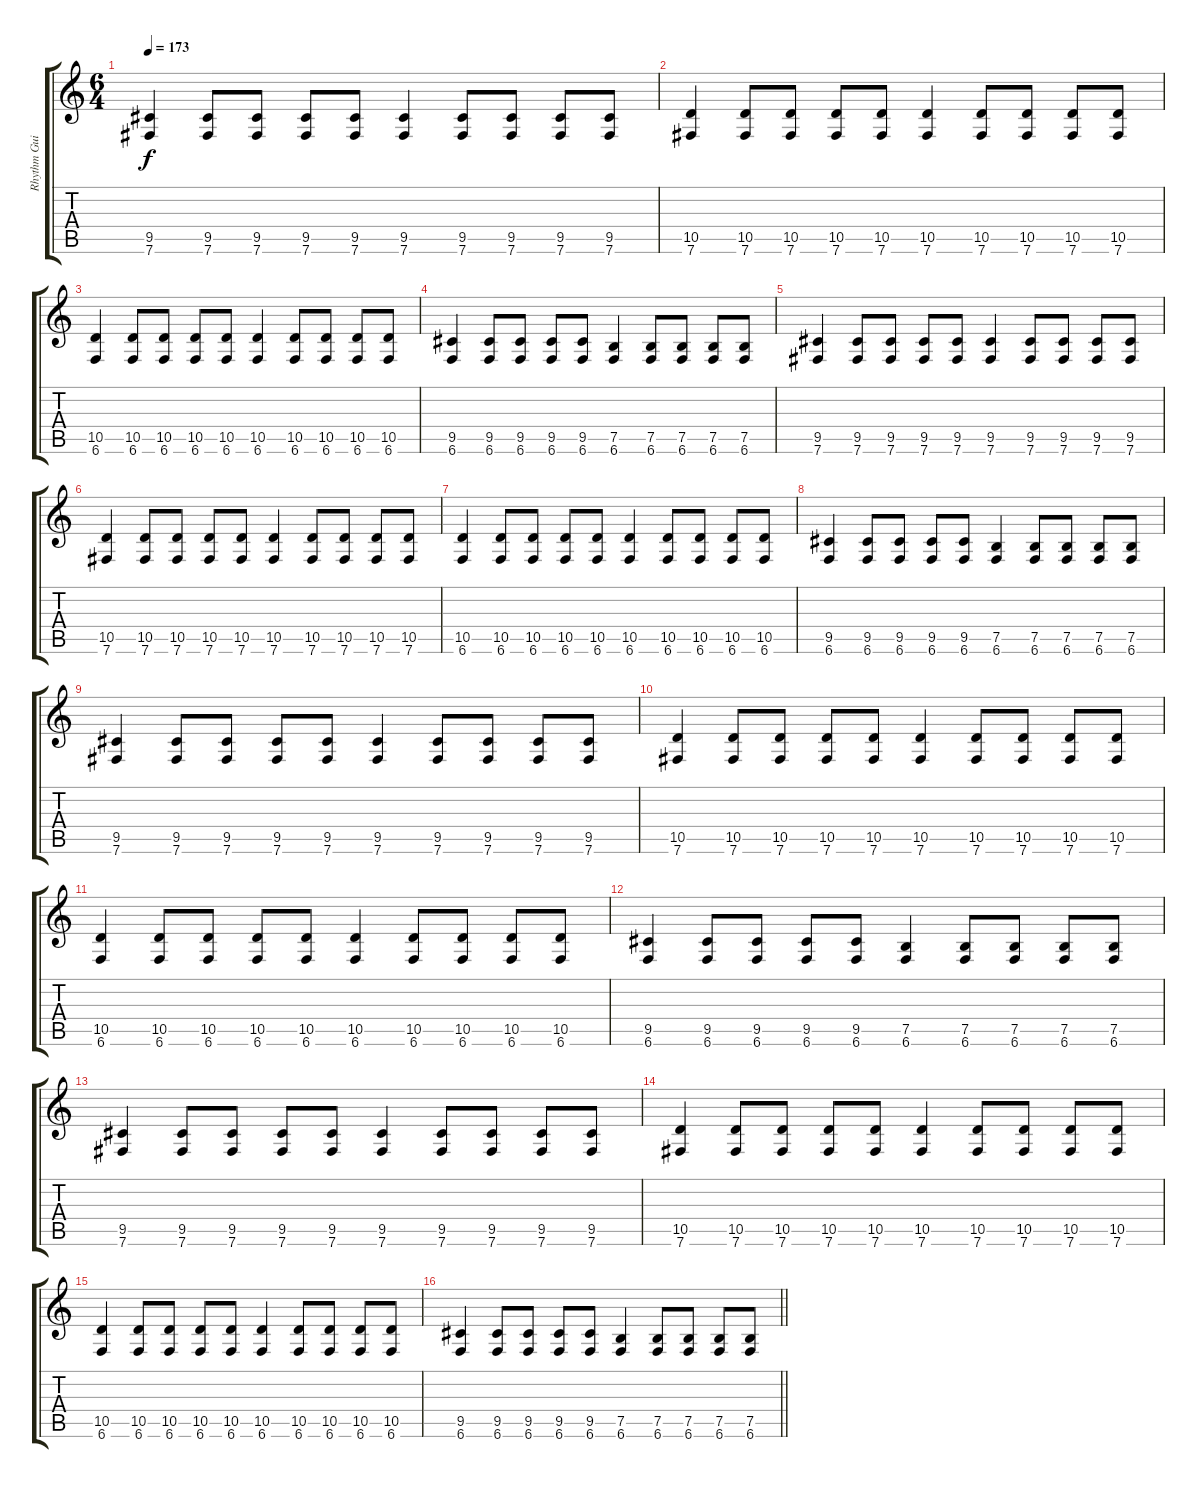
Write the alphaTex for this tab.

\track ("Rhythm Guitar 1" "Rhythm Gui") {instrument distortionguitar}
\staff {score tabs}
\tuning (B3 Gb3 D3 A2 E2 B1) {hide}
\ts (6 4)
\section ("" "")
\tempo 173
\clef g2
\ks c
(9.5 7.6).4{dy f instrument overdrivenguitar} (9.5 7.6).8 (9.5 7.6).8 (9.5 7.6).8 (9.5 7.6).8 (9.5 7.6).4 (9.5 7.6).8 (9.5 7.6).8 (9.5 7.6).8 (9.5 7.6).8 |
(10.5 7.6).4 (10.5 7.6).8 (10.5 7.6).8 (10.5 7.6).8 (10.5 7.6).8 (10.5 7.6).4 (10.5 7.6).8 (10.5 7.6).8 (10.5 7.6).8 (10.5 7.6).8 |
(10.5 6.6).4 (10.5 6.6).8 (10.5 6.6).8 (10.5 6.6).8 (10.5 6.6).8 (10.5 6.6).4 (10.5 6.6).8 (10.5 6.6).8 (10.5 6.6).8 (10.5 6.6).8 |
(9.5 6.6).4 (9.5 6.6).8 (9.5 6.6).8 (9.5 6.6).8 (9.5 6.6).8 (7.5 6.6).4 (7.5 6.6).8 (7.5 6.6).8 (7.5 6.6).8 (7.5 6.6).8 |
(9.5 7.6).4{instrument overdrivenguitar} (9.5 7.6).8 (9.5 7.6).8 (9.5 7.6).8 (9.5 7.6).8 (9.5 7.6).4 (9.5 7.6).8 (9.5 7.6).8 (9.5 7.6).8 (9.5 7.6).8 |
(10.5 7.6).4 (10.5 7.6).8 (10.5 7.6).8 (10.5 7.6).8 (10.5 7.6).8 (10.5 7.6).4 (10.5 7.6).8 (10.5 7.6).8 (10.5 7.6).8 (10.5 7.6).8 |
(10.5 6.6).4 (10.5 6.6).8 (10.5 6.6).8 (10.5 6.6).8 (10.5 6.6).8 (10.5 6.6).4 (10.5 6.6).8 (10.5 6.6).8 (10.5 6.6).8 (10.5 6.6).8 |
(9.5 6.6).4 (9.5 6.6).8 (9.5 6.6).8 (9.5 6.6).8 (9.5 6.6).8 (7.5 6.6).4 (7.5 6.6).8 (7.5 6.6).8 (7.5 6.6).8 (7.5 6.6).8 |
(9.5 7.6).4{instrument overdrivenguitar} (9.5 7.6).8 (9.5 7.6).8 (9.5 7.6).8 (9.5 7.6).8 (9.5 7.6).4 (9.5 7.6).8 (9.5 7.6).8 (9.5 7.6).8 (9.5 7.6).8 |
(10.5 7.6).4 (10.5 7.6).8 (10.5 7.6).8 (10.5 7.6).8 (10.5 7.6).8 (10.5 7.6).4 (10.5 7.6).8 (10.5 7.6).8 (10.5 7.6).8 (10.5 7.6).8 |
(10.5 6.6).4 (10.5 6.6).8 (10.5 6.6).8 (10.5 6.6).8 (10.5 6.6).8 (10.5 6.6).4 (10.5 6.6).8 (10.5 6.6).8 (10.5 6.6).8 (10.5 6.6).8 |
(9.5 6.6).4 (9.5 6.6).8 (9.5 6.6).8 (9.5 6.6).8 (9.5 6.6).8 (7.5 6.6).4 (7.5 6.6).8 (7.5 6.6).8 (7.5 6.6).8 (7.5 6.6).8 |
(9.5 7.6).4{instrument overdrivenguitar} (9.5 7.6).8 (9.5 7.6).8 (9.5 7.6).8 (9.5 7.6).8 (9.5 7.6).4 (9.5 7.6).8 (9.5 7.6).8 (9.5 7.6).8 (9.5 7.6).8 |
(10.5 7.6).4 (10.5 7.6).8 (10.5 7.6).8 (10.5 7.6).8 (10.5 7.6).8 (10.5 7.6).4 (10.5 7.6).8 (10.5 7.6).8 (10.5 7.6).8 (10.5 7.6).8 |
(10.5 6.6).4 (10.5 6.6).8 (10.5 6.6).8 (10.5 6.6).8 (10.5 6.6).8 (10.5 6.6).4 (10.5 6.6).8 (10.5 6.6).8 (10.5 6.6).8 (10.5 6.6).8 |
\barLineRight lightlight
(9.5 6.6).4 (9.5 6.6).8 (9.5 6.6).8 (9.5 6.6).8 (9.5 6.6).8 (7.5 6.6).4 (7.5 6.6).8 (7.5 6.6).8 (7.5 6.6).8 (7.5 6.6).8
